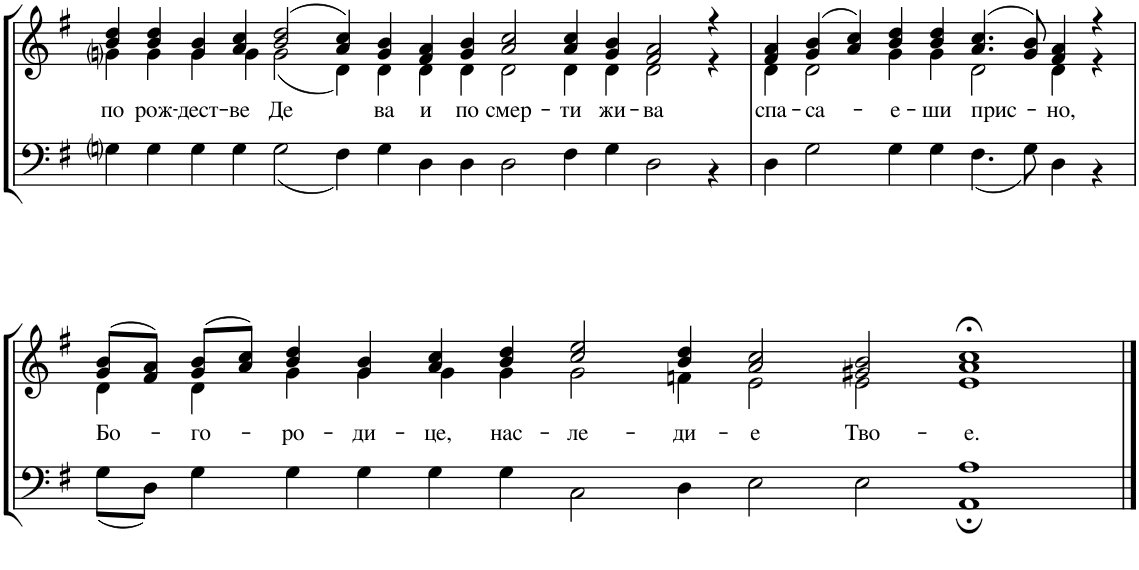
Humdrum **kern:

**kern	**kern	**text
*part1	*part1	*part1
*staff2	*staff1	*staff1
*I"Piano	*	*
*I'Pno.	*	*
!!LO:PB:g=z
*clefF4	*clefG2	*
*k[f#]	*k[f#]	*
*M63/4	*M63/4	*
=9	=9	=9
*^	*	*
!	!	!	!LO:LY:b
*	*	*^	*
00ryy	4Gni\	4b/ 4dd/	4gni\	по
!	!	!	!	!LO:LY:b
.	4G\	4b/ 4dd/	4g\	рож-
!	!	!	!	!LO:LY:b
.	4G\	4g/ 4b/	4g\	-дест-
!	!	!	!	!LO:LY:b
.	4G\	4a/ 4cc/	4g\	-ве
!	!	!	!	!LO:LY:b
.	2G\	(2b/ 2dd/	(2g\	Де
.	4F#\	4a/ 4cc/)	4d\)	.
!	!	!	!	!LO:LY:b
.	4G\	4g/ 4b/	4d\	ва
!	!	!	!	!LO:LY:b
.	4D\	4f#/ 4a/	4d\	и
!	!	!	!	!LO:LY:b
.	4D\	4g/ 4b/	4d\	по
!	!	!	!	!LO:LY:b
.	2D\	2a/ 2cc/	2d\	смер-
!	!	!	!	!LO:LY:b
.	4F#\	4a/ 4cc/	4d\	-ти
!	!	!	!	!LO:LY:b
.	4G\	4g/ 4b/	4d\	жи-
!	!	!	!	!LO:LY:b
.	2D\	2f#/ 2a/	2d\	-ва
4ryy	4r	4r	4r	.
=10	=10	=10	=10	=10
!	!	!	!	!LO:LY:b
0ryy	4D\	4f#/ 4a/	4d\	спа-
!	!	!	!	!LO:LY:b
.	2G\	(4g/ 4b/	2d\	-са-
.	.	4a/ 4cc/)	.	.
!	!	!	!	!LO:LY:b
.	4G\	4b/ 4dd/	4g\	-е-
!	!	!	!	!LO:LY:b
.	4G\	4b/ 4dd/	4g\	-ши
!	!	!	!	!LO:LY:b
.	4.F#\	(4.a/ 4.cc/	2d\	прис-
.	8G\	8g/ 8b/)	.	.
!	!	!	!	!LO:LY:b
.	4D\	4f#/ 4a/	4d\	-но,
4ryy	4r	4r	4r	.
!!LO:LB:g=z	!!
=11	=11	=11	=11	=11
!	!	!	!	!LO:LY:b
000ryy	8G\L	(8g/ 8b/L	4d\	Бо-
.	8D\J	8f#/ 8a/J)	.	.
!	!	!	!	!LO:LY:b
.	4G\	(8g/ 8b/L	4d\	-го-
.	.	8a/ 8cc/J)	.	.
!	!	!	!	!LO:LY:b
.	4G\	4b/ 4dd/	4g\	-ро-
!	!	!	!	!LO:LY:b
.	4G\	4g/ 4b/	4g\	-ди-
!	!	!	!	!LO:LY:b
.	4G\	4a/ 4cc/	4g\	-це,
!	!	!	!	!LO:LY:b
.	4G\	4b/ 4dd/	4g\	нас-
!	!	!	!	!LO:LY:b
.	2C\	2cc/ 2ee/	2g\	-ле-
!	!	!	!	!LO:LY:b
.	4D\	4b/ 4dd/	4fn\	-ди-
!	!	!	!	!LO:LY:b
.	2E\	2a/ 2cc/	2e\	-е
!	!	!	!	!LO:LY:b
.	2E\	2g#X/ 2b/	2e\	Тво-
!	!	!	!	!LO:LY:b
.	1AA; 1A;	1a;< 1cc;<	1e	-е.
.	1ryy	000ryy	000ryy	.
.	1ryy	.	.	.
.	1ryy	.	.	.
.	1ryy	.	.	.
4%31ryy	.	.	.	.
.	2%15ryy	.	.	.
.	.	2%7ryy	2%7ryy	.
*v	*v	*	*	*
*	*v	*v	*
==	==	==
*-	*-	*-
